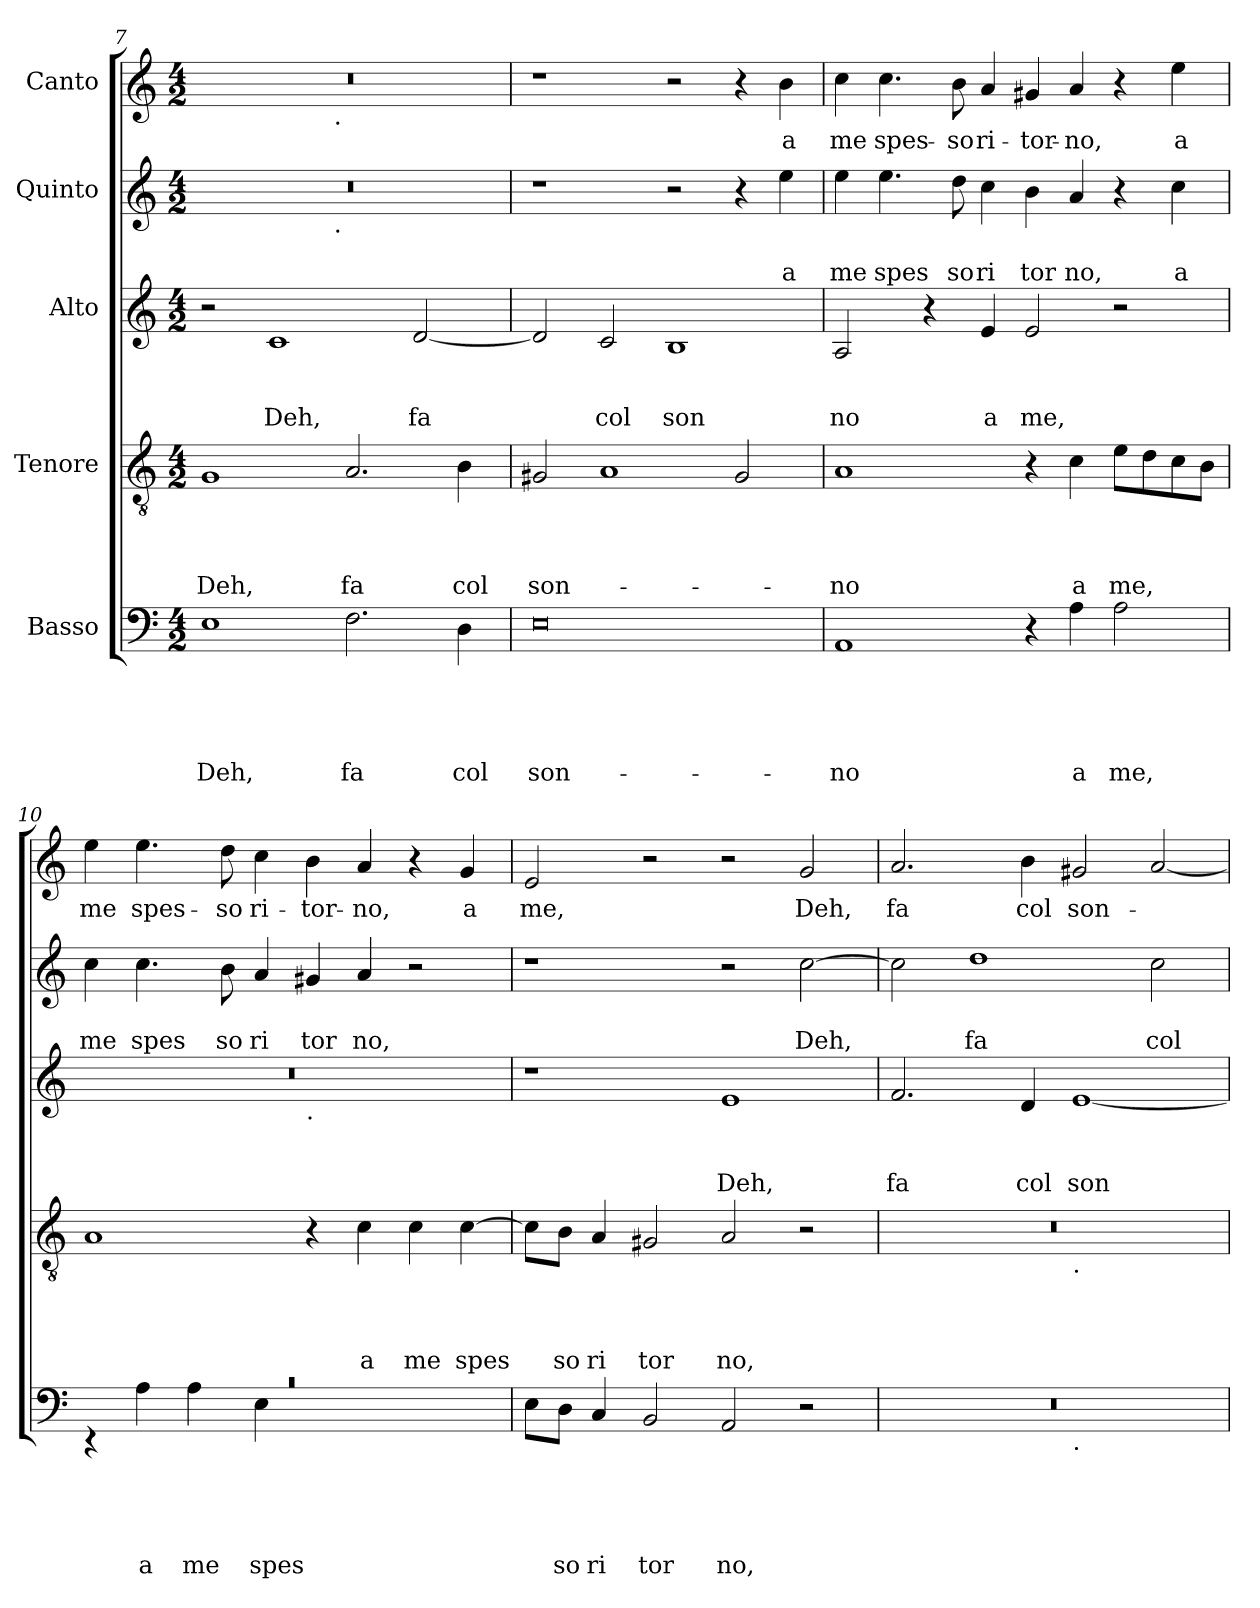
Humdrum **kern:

**kern	**text	**text	**text	**text	**text	**kern	**text	**text	**text	**text	**kern	**text	**text	**text	**kern	**text	**text	**kern	**text
*part5	*part5	*part5	*part5	*part5	*part5	*part4	*part4	*part4	*part4	*part4	*part3	*part3	*part3	*part3	*part2	*part2	*part2	*part1	*part1
*staff5	*staff5	*staff5	*staff5	*staff5	*staff5	*staff4	*staff4	*staff4	*staff4	*staff4	*staff3	*staff3	*staff3	*staff3	*staff2	*staff2	*staff2	*staff1	*staff1
*I"Basso	*	*	*	*	*	*I"Tenore	*	*	*	*	*I"Alto	*	*	*	*I"Quinto	*	*	*I"Canto	*
*clefF4	*	*	*	*	*	*clefGv2	*	*	*	*	*clefG2	*	*	*	*clefG2	*	*	*clefG2	*
*k[]	*	*	*	*	*	*k[]	*	*	*	*	*k[]	*	*	*	*k[]	*	*	*k[]	*
*C:	*	*	*	*	*	*C:	*	*	*	*	*C:	*	*	*	*C:	*	*	*C:	*
*M4/2	*	*	*	*	*	*M4/2	*	*	*	*	*M4/2	*	*	*	*M4/2	*	*	*M4/2	*
=7	=7	=7	=7	=7	=7	=7	=7	=7	=7	=7	=7	=7	=7	=7	=7	=7	=7	=7	=7
!	!	!	!	!	!LO:LY:b	!	!	!	!	!LO:LY:b	!	!	!	!	!	!	!	!	!
*	*	*	*	*	*	*	*	*	*	*	*	*	*	*	*^	*	*	*^	*
1E	.	.	.	.	Deh,	1G	.	.	.	Deh,	2r	.	.	.	0r	2ryy	.	.	0r	2ryy	.
!	!	!	!	!	!	!	!	!	!	!	!	!	!	!LO:LY:b	!	!	!	!	!	!	!
.	.	.	.	.	.	.	.	.	.	.	1c	.	.	Deh,	.	4...ryy	.	.	.	4...ryy	.
!	!	!	!	!	!	!	!	!	!	!	!	!	!	!	!	!	!	!	!	!LO:TX:b:t=.	!
!	!	!	!	!	!	!	!	!	!	!	!	!	!	!	!	!LO:TX:b:t=.	!	!	!	!	!
.	.	.	.	.	.	.	.	.	.	.	.	.	.	.	.	1ryy	.	.	.	1ryy	.
!	!	!	!	!	!LO:LY:b	!	!	!	!	!LO:LY:b	!	!	!	!	!	!	!	!	!	!	!
2.F\	.	.	.	.	fa	2.A/	.	.	.	fa	.	.	.	.	.	.	.	.	.	.	.
!	!	!	!	!	!	!	!	!	!	!	!	!	!	!LO:LY:b	!	!	!	!	!	!	!
.	.	.	.	.	.	.	.	.	.	.	[<2d/	.	.	fa	.	.	.	.	.	.	.
!	!	!	!	!	!LO:LY:b	!	!	!	!	!LO:LY:b	!	!	!	!	!	!	!	!	!	!	!
4D\	.	.	.	.	col	4B\	.	.	.	col	.	.	.	.	.	.	.	.	.	.	.
.	.	.	.	.	.	.	.	.	.	.	.	.	.	.	.	32ryy	.	.	.	32ryy	.
=8	=8	=8	=8	=8	=8	=8	=8	=8	=8	=8	=8	=8	=8	=8	=8	=8	=8	=8	=8	=8	=8
!	!	!	!	!	!LO:LY:b	!	!	!	!	!LO:LY:b	!	!	!	!	!	!	!	!	!	!	!
*	*	*	*	*	*	*	*	*	*	*	*	*	*	*	*v	*v	*	*	*	*	*
*	*	*	*	*	*	*	*	*	*	*	*	*	*	*	*	*	*	*v	*v	*
0E	.	.	.	.	son-	2G#X/	.	.	.	son-	2d/]	.	.	.	1r	.	.	1r	.
!	!	!	!	!	!	!	!	!	!	!	!	!	!	!LO:LY:b	!	!	!	!	!
.	.	.	.	.	.	1A	.	.	.	.	2c/	.	.	col	.	.	.	.	.
!	!	!	!	!	!	!	!	!	!	!	!	!	!	!LO:LY:b	!	!	!	!	!
.	.	.	.	.	.	.	.	.	.	.	1B	.	.	son	2r	.	.	2r	.
.	.	.	.	.	.	2G#/	.	.	.	.	.	.	.	.	4r	.	.	4r	.
!	!	!	!	!	!	!	!	!	!	!	!	!	!	!	!	!	!LO:LY:b	!	!LO:LY:b
.	.	.	.	.	.	.	.	.	.	.	.	.	.	.	4ee\	.	a	4b\	a
!!LO:LB:g=z
=9	=9	=9	=9	=9	=9	=9	=9	=9	=9	=9	=9	=9	=9	=9	=9	=9	=9	=9	=9
!	!	!	!	!	!LO:LY:b	!	!	!	!	!LO:LY:b	!	!	!	!LO:LY:b	!	!	!LO:LY:b	!	!LO:LY:b
1AA	.	.	.	.	-no	1A	.	.	.	-no	2A/	.	.	no	4ee\	.	me	4cc\	me
!	!	!	!	!	!	!	!	!	!	!	!	!	!	!	!	!	!LO:LY:b	!	!LO:LY:b
.	.	.	.	.	.	.	.	.	.	.	.	.	.	.	4.ee\	.	spes	4.cc\	spes-
.	.	.	.	.	.	.	.	.	.	.	4r	.	.	.	.	.	.	.	.
!	!	!	!	!	!	!	!	!	!	!	!	!	!	!	!	!	!LO:LY:b	!	!LO:LY:b
.	.	.	.	.	.	.	.	.	.	.	.	.	.	.	8dd\	.	so	8b\	-so
!	!	!	!	!	!	!	!	!	!	!	!	!	!	!LO:LY:b	!	!	!LO:LY:b	!	!LO:LY:b
.	.	.	.	.	.	.	.	.	.	.	4e/	.	.	a	4cc\	.	ri	4a/	ri-
!	!	!	!	!	!	!	!	!	!	!	!	!	!	!LO:LY:b	!	!	!LO:LY:b	!	!LO:LY:b
4r	.	.	.	.	.	4r	.	.	.	.	2e/	.	.	me,	4b\	.	tor	4g#X/	-tor-
!	!	!	!	!	!LO:LY:b	!	!	!	!	!LO:LY:b	!	!	!	!	!	!	!LO:LY:b	!	!LO:LY:b
4A\	.	.	.	.	a	4c\	.	.	.	a	.	.	.	.	4a/	.	no,	4a/	-no,
!	!	!	!	!	!LO:LY:b	!	!	!	!	!LO:LY:b	!	!	!	!	!	!	!	!	!
2A\	.	.	.	.	me,	8e\L	.	.	.	me,	2r	.	.	.	4r	.	.	4r	.
.	.	.	.	.	.	8d\	.	.	.	.	.	.	.	.	.	.	.	.	.
!	!	!	!	!	!	!	!	!	!	!	!	!	!	!	!	!	!LO:LY:b	!	!LO:LY:b
.	.	.	.	.	.	8c\	.	.	.	.	.	.	.	.	4cc\	.	a	4ee\	a
.	.	.	.	.	.	8B\J	.	.	.	.	.	.	.	.	.	.	.	.	.
=10	=10	=10	=10	=10	=10	=10	=10	=10	=10	=10	=10	=10	=10	=10	=10	=10	=10	=10	=10
!LO:N:vis=1	!	!	!	!	!	!	!	!	!	!	!	!	!	!	!	!	!LO:LY:b	!	!LO:LY:b
*^	*	*	*	*	*	*	*	*	*	*	*^	*	*	*	*	*	*	*	*
0rc	4rEE	.	.	.	.	.	1A	.	.	.	.	0r	1ryy	.	.	.	4cc\	.	me	4ee\	me
!	!	!	!	!	!	!LO:LY:b	!	!	!	!	!	!	!	!	!	!	!	!	!LO:LY:b	!	!LO:LY:b
.	4A\	.	.	.	.	a	.	.	.	.	.	.	.	.	.	.	4.cc\	.	spes	4.ee\	spes-
!	!	!	!	!	!	!LO:LY:b	!	!	!	!	!	!	!	!	!	!	!	!	!	!	!
.	4A\	.	.	.	.	me	.	.	.	.	.	.	.	.	.	.	.	.	.	.	.
!	!	!	!	!	!	!	!	!	!	!	!	!	!	!	!	!	!	!	!LO:LY:b	!	!LO:LY:b
.	.	.	.	.	.	.	.	.	.	.	.	.	.	.	.	.	8b\	.	so	8dd\	-so
!	!	!	!	!	!	!LO:LY:b	!	!	!	!	!	!	!	!	!	!	!	!	!LO:LY:b	!	!LO:LY:b
.	4E\	.	.	.	.	spes	.	.	.	.	.	.	.	.	.	.	4a/	.	ri	4cc\	ri-
!	!	!	!	!	!	!	!	!	!	!	!	!	!LO:TX:b:t=.	!	!	!	!	!	!	!	!
!	!	!	!	!	!	!	!	!	!	!	!	!	!	!	!	!	!	!	!LO:LY:b	!	!LO:LY:b
.	1ryy	.	.	.	.	.	4r	.	.	.	.	.	1ryy	.	.	.	4g#X/	.	tor	4b\	-tor-
!	!	!	!	!	!	!	!	!	!	!	!LO:LY:b	!	!	!	!	!	!	!	!LO:LY:b	!	!LO:LY:b
.	.	.	.	.	.	.	4c\	.	.	.	a	.	.	.	.	.	4a/	.	no,	4a/	-no,
!	!	!	!	!	!	!	!	!	!	!	!LO:LY:b	!	!	!	!	!	!	!	!	!	!
.	.	.	.	.	.	.	4c\	.	.	.	me	.	.	.	.	.	2r	.	.	4r	.
!	!	!	!	!	!	!	!	!	!	!	!LO:LY:b	!	!	!	!	!	!	!	!	!	!LO:LY:b
.	.	.	.	.	.	.	[>4c\	.	.	.	spes	.	.	.	.	.	.	.	.	4g/	a
*v	*v	*	*	*	*	*	*	*	*	*	*	*	*	*	*	*	*	*	*	*	*
=11	=11	=11	=11	=11	=11	=11	=11	=11	=11	=11	=11	=11	=11	=11	=11	=11	=11	=11	=11	=11
!	!	!	!	!	!	!	!	!	!	!	!	!	!	!	!	!	!	!	!	!LO:LY:b
*	*	*	*	*	*	*	*	*	*	*	*v	*v	*	*	*	*	*	*	*	*
8E\L	.	.	.	.	.	8c\L]	.	.	.	.	1r	.	.	.	1r	.	.	2e/	me,
!	!	!	!	!	!LO:LY:b	!	!	!	!	!LO:LY:b	!	!	!	!	!	!	!	!	!
8D\J	.	.	.	.	so	8B\J	.	.	.	so	.	.	.	.	.	.	.	.	.
!	!	!	!	!	!LO:LY:b	!	!	!	!	!LO:LY:b	!	!	!	!	!	!	!	!	!
4C/	.	.	.	.	ri	4A/	.	.	.	ri	.	.	.	.	.	.	.	.	.
!	!	!	!	!	!LO:LY:b	!	!	!	!	!LO:LY:b	!	!	!	!	!	!	!	!	!
2BB/	.	.	.	.	tor	2G#X/	.	.	.	tor	.	.	.	.	.	.	.	2r	.
!	!	!	!	!	!LO:LY:b	!	!	!	!	!LO:LY:b	!	!	!	!LO:LY:b	!	!	!	!	!
2AA/	.	.	.	.	no,	2A/	.	.	.	no,	1e	.	.	Deh,	2r	.	.	2r	.
!	!	!	!	!	!	!	!	!	!	!	!	!	!	!	!	!	!LO:LY:b	!	!LO:LY:b
2r	.	.	.	.	.	2r	.	.	.	.	.	.	.	.	[>2cc\	.	Deh,	2g/	Deh,
=12	=12	=12	=12	=12	=12	=12	=12	=12	=12	=12	=12	=12	=12	=12	=12	=12	=12	=12	=12
!	!	!	!	!	!	!	!	!	!	!	!	!	!	!LO:LY:b	!	!	!	!	!LO:LY:b
*^	*	*	*	*	*	*^	*	*	*	*	*	*	*	*	*	*	*	*	*
0r	1ryy	.	.	.	.	.	0r	1ryy	.	.	.	.	2.f/	.	.	fa	2cc\]	.	.	2.a/	fa
!	!	!	!	!	!	!	!	!	!	!	!	!	!	!	!	!	!	!	!LO:LY:b	!	!
.	.	.	.	.	.	.	.	.	.	.	.	.	.	.	.	.	1dd	.	fa	.	.
!	!	!	!	!	!	!	!	!	!	!	!	!	!	!	!	!LO:LY:b	!	!	!	!	!LO:LY:b
.	.	.	.	.	.	.	.	.	.	.	.	.	4d/	.	.	col	.	.	.	4b\	col
!	!	!	!	!	!	!	!	!LO:TX:b:t=.	!	!	!	!	!	!	!	!	!	!	!	!	!
!	!LO:TX:b:t=.	!	!	!	!	!	!	!	!	!	!	!	!	!	!	!	!	!	!	!	!
!	!	!	!	!	!	!	!	!	!	!	!	!	!	!	!	!LO:LY:b	!	!	!	!	!LO:LY:b
.	1ryy	.	.	.	.	.	.	1ryy	.	.	.	.	[<1e	.	.	son-	.	.	.	2g#X/	son-
!	!	!	!	!	!	!	!	!	!	!	!	!	!	!	!	!	!	!	!LO:LY:b	!	!
.	.	.	.	.	.	.	.	.	.	.	.	.	.	.	.	.	2cc\	.	col	[<2a/	.
*v	*v	*	*	*	*	*	*	*	*	*	*	*	*	*	*	*	*	*	*	*	*
*	*	*	*	*	*	*v	*v	*	*	*	*	*	*	*	*	*	*	*	*	*
=	=	=	=	=	=	=	=	=	=	=	=	=	=	=	=	=	=	=	=
*-	*-	*-	*-	*-	*-	*-	*-	*-	*-	*-	*-	*-	*-	*-	*-	*-	*-	*-	*-
